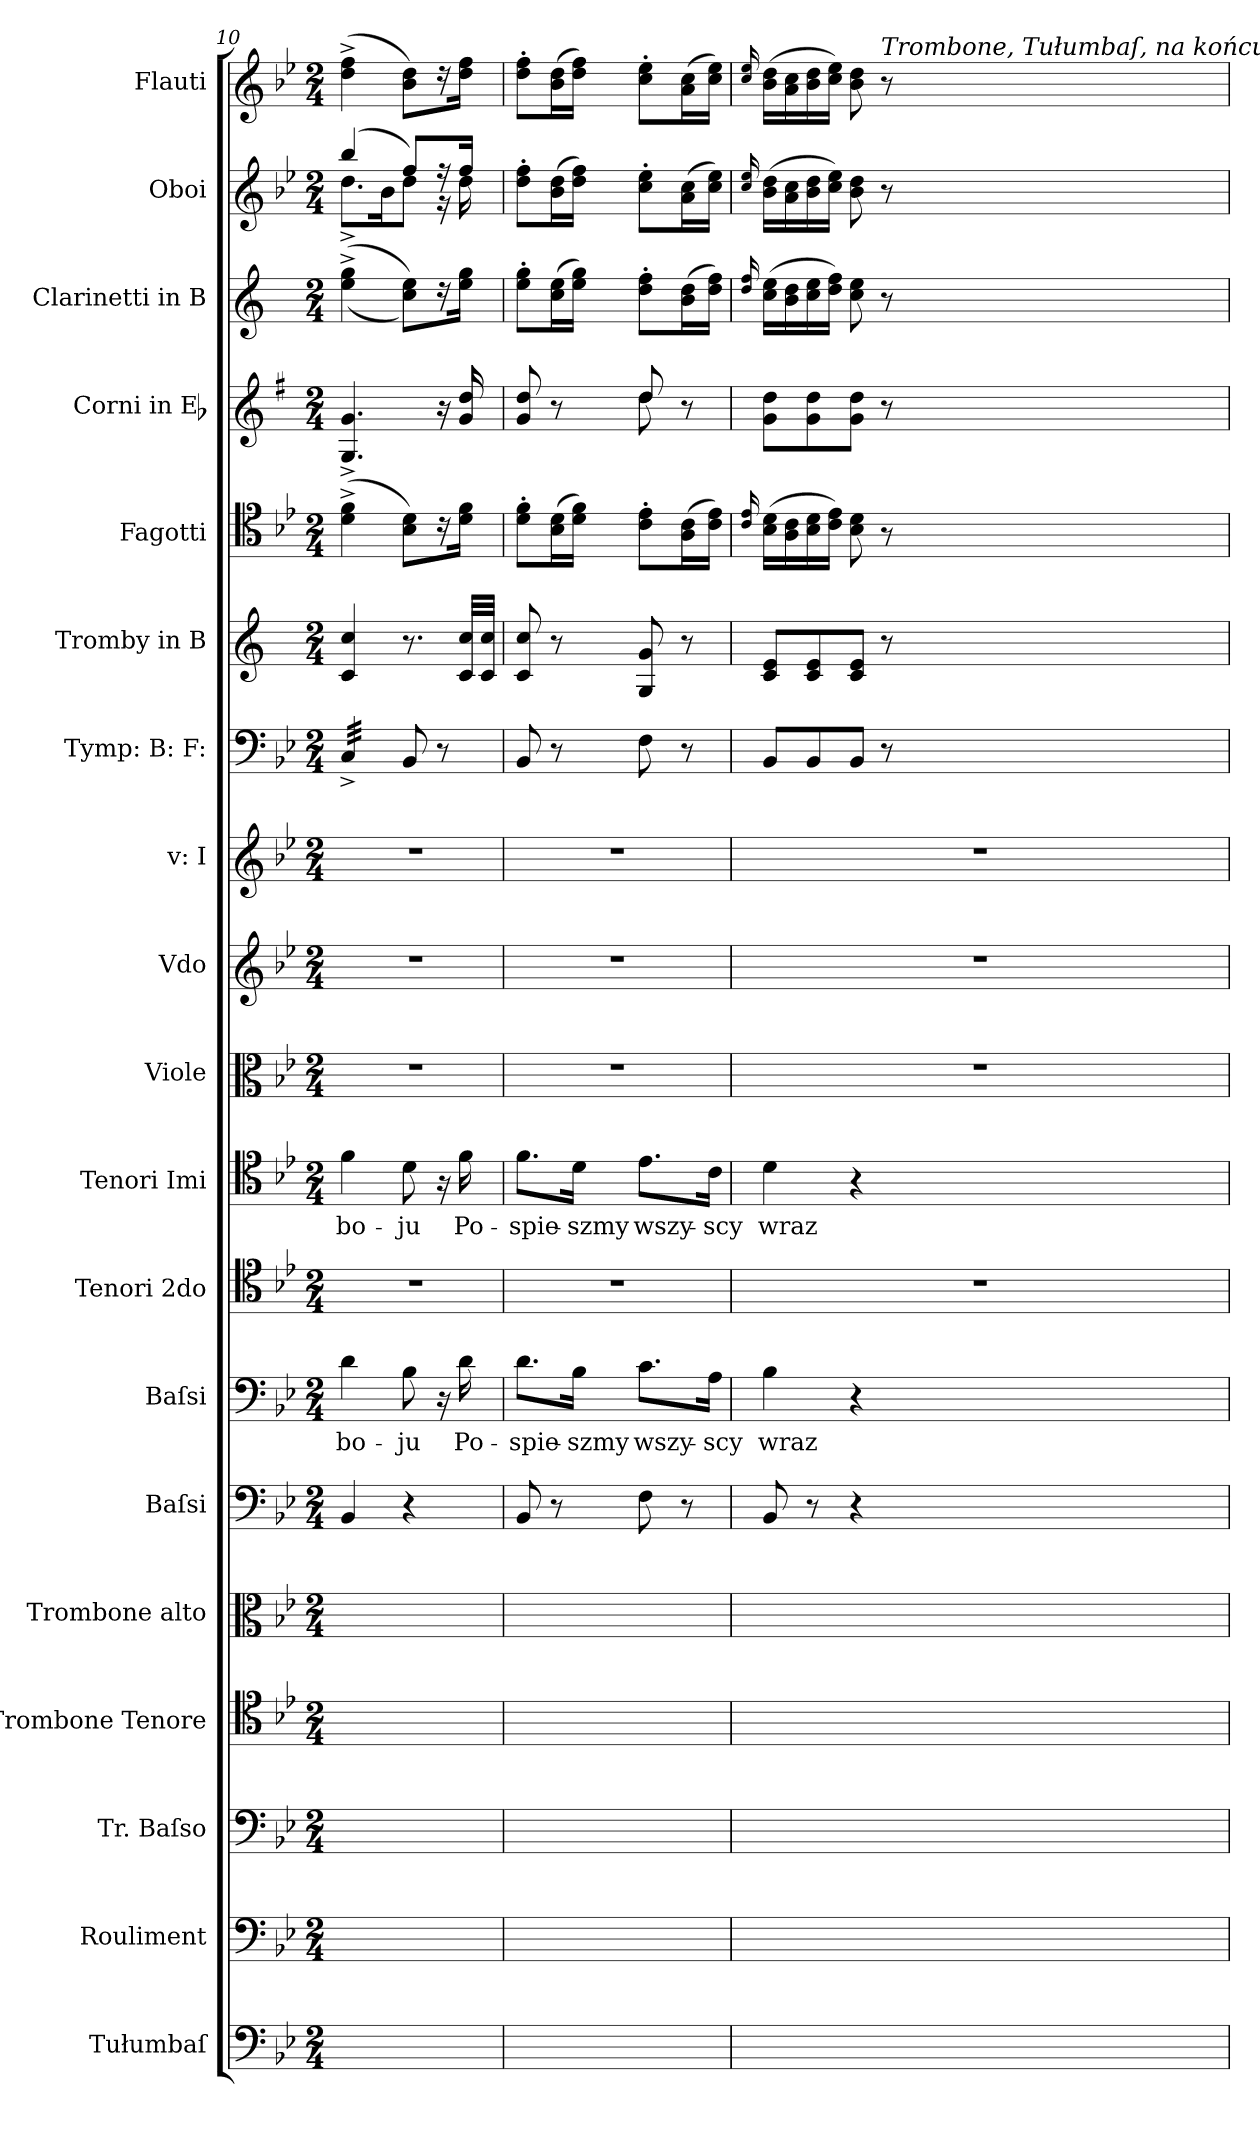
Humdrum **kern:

**kern	**kern	**kern	**kern	**kern	**kern	**kern	**text	**kern	**kern	**text	**kern	**kern	**kern	**kern	**kern	**kern	**kern	**kern	**kern	**kern
*part19	*part18	*part17	*part16	*part15	*part14	*part13	*part13	*part12	*part11	*part11	*part10	*part9	*part8	*part7	*part6	*part5	*part4	*part3	*part2	*part1
*staff19	*staff18	*staff17	*staff16	*staff15	*staff14	*staff13	*staff13	*staff12	*staff11	*staff11	*staff10	*staff9	*staff8	*staff7	*staff6	*staff5	*staff4	*staff3	*staff2	*staff1
*I"Tułumbaſ	*I"Rouliment	*I"Tr. Baſso	*I"Trombone Tenore	*I"Trombone alto	*I"Baſsi	*I"Baſsi	*	*I"Tenori 2do	*I"Tenori Imi	*	*I"Viole	*I"Vdo	*I"v: I	*I"Tymp: B: F:	*I"Tromby in B	*I"Fagotti	*I"Corni in Eb	*I"Clarinetti in B	*I"Oboi	*I"Flauti
*	*	*	*I'T	*I'A	*	*	*	*	*	*	*	*	*I'V	*	*	*	*	*I'Cl	*I'Ob	*I'Fl
*clefF4	*clefF4	*clefF4	*clefC4	*clefC3	*clefF4	*clefF4	*	*clefC4	*clefC4	*	*clefC3	*clefG2	*clefG2	*clefF4	*clefG2	*clefC4	*clefG2	*clefG2	*clefG2	*clefG2
*	*	*	*	*	*	*	*	*	*	*	*	*	*	*	*ITrd1c2	*	*ITrd5c9	*ITrd1c2	*	*
*k[b-e-]	*k[b-e-]	*k[b-e-]	*k[b-e-]	*k[b-e-]	*k[b-e-]	*k[b-e-]	*	*k[b-e-]	*k[b-e-]	*	*k[b-e-]	*k[b-e-]	*k[b-e-]	*k[b-e-]	*k[b-e-]	*k[b-e-]	*k[b-e-]	*k[b-e-]	*k[b-e-]	*k[b-e-]
*M2/4	*M2/4	*M2/4	*M2/4	*M2/4	*M2/4	*M2/4	*	*M2/4	*M2/4	*	*M2/4	*M2/4	*M2/4	*M2/4	*M2/4	*M2/4	*M2/4	*M2/4	*M2/4	*M2/4
=10	=10	=10	=10	=10	=10	=10	=10	=10	=10	=10	=10	=10	=10	=10	=10	=10	=10	=10	=10	=10
!	!	!	!	!	!	!	!LO:LY:i	!	!	!LO:LY:i	!	!	!	!	!	!	!	!	!	!
*	*	*	*	*	*	*	*	*	*	*	*	*	*	*	*	*	*	*	*^	*
*	*	*	*	*	*	*	*	*	*	*	*	*	*	*tremolo	*	*	*	*	*	*	*
2ryy	2ryy	2ryy	2ryy	2ryy	4BB-/	4d\	bo-	2r	4f\	bo-	2r	2r	2r	32C^</LLL	4B-/ 4b-/	(>4d^<\ 4f^<\	4.BB-^>/ 4.B-^>/	(>(>4dd^<\ 4ff^<\	(>4bb-/	8.dd^<\L	(>4dd^<\ 4ff^<\
.	.	.	.	.	.	.	.	.	.	.	.	.	.	32C^</	.	.	.	.	.	.	.
.	.	.	.	.	.	.	.	.	.	.	.	.	.	32C^</	.	.	.	.	.	.	.
.	.	.	.	.	.	.	.	.	.	.	.	.	.	32C^</	.	.	.	.	.	.	.
.	.	.	.	.	.	.	.	.	.	.	.	.	.	32C^</	.	.	.	.	.	.	.
.	.	.	.	.	.	.	.	.	.	.	.	.	.	32C^</	.	.	.	.	.	.	.
.	.	.	.	.	.	.	.	.	.	.	.	.	.	32C^</	.	.	.	.	.	16b-\K	.
.	.	.	.	.	.	.	.	.	.	.	.	.	.	32C^</JJJ	.	.	.	.	.	.	.
*	*	*	*	*	*	*	*	*	*	*	*	*	*	*Xtremolo	*	*	*	*	*	*	*
!	!	!	!	!	!	!	!LO:LY:i	!	!	!LO:LY:i	!	!	!	!	!	!	!	!	!	!	!
.	.	.	.	.	4r	8B-\	-ju	.	8d\	-ju	.	.	.	8BB-/	8.r	8B-\ 8d\L)	.	8b-\ 8dd\L))	8ff/L)	8dd\J	8b-\ 8dd\L)
.	.	.	.	.	.	16r	.	.	16r	.	.	.	.	8r	.	16r	16r	16r	16rff	16rg	16r
.	.	.	.	.	.	16d\	Po-	.	16f\	Po-	.	.	.	.	32B-/ 32b-/LLL	16d\ 16f\Jk	16B-/ 16f/	16dd\ 16ff\Jk	16ff/Jk	16dd\	16dd\ 16ff\Jk
.	.	.	.	.	.	.	.	.	.	.	.	.	.	.	32B-/ 32b-/JJJ	.	.	.	.	.	.
*	*	*	*	*	*	*	*	*	*	*	*	*	*	*	*	*	*	*	*v	*v	*
=11	=11	=11	=11	=11	=11	=11	=11	=11	=11	=11	=11	=11	=11	=11	=11	=11	=11	=11	=11	=11
*	*	*	*	*	*	*	*	*	*	*	*	*	*	*	*	*	*^	*	*	*
2ryy	2ryy	2ryy	2ryy	2ryy	8BB-/	8.d\L	-spie-	2r	8.f\L	-spie-	2r	2r	2r	8BB-/	8B-/ 8b-/	8d'\ 8f'\L	8B-/ 8f/	8ryy	8dd'\ 8ff'\L	8dd'\ 8ff'\L	8dd'\ 8ff'\L
.	.	.	.	.	8r	.	.	.	.	.	.	.	.	8r	8r	(>16B-\ 16d\L	8r	8ryy	(>16b-\ 16dd\L	(>16b-\ 16dd\L	(>16b-\ 16dd\L
.	.	.	.	.	.	16B-\Jk	-szmy	.	16d\Jk	-szmy	.	.	.	.	.	16d\ 16f\JJ)	.	.	16dd\ 16ff\JJ)	16dd\ 16ff\JJ)	16dd\ 16ff\JJ)
.	.	.	.	.	8F\	8.c\L	wszy-	.	8.e-\L	wszy-	.	.	.	8F\	8F/ 8f/	8c'\ 8e-'\L	8f/	8f\	8cc'\ 8ee-'\L	8cc'\ 8ee-'\L	8cc'\ 8ee-'\L
.	.	.	.	.	8r	.	.	.	.	.	.	.	.	8r	8r	(>16A\ 16c\L	8r	8ryy	(>16a\ 16cc\L	(>16a\ 16cc\L	(>16a\ 16cc\L
.	.	.	.	.	.	16A\Jk	-scy	.	16c\Jk	-scy	.	.	.	.	.	16c\ 16e-\JJ)	.	.	16cc\ 16ee-\JJ)	16cc\ 16ee-\JJ)	16cc\ 16ee-\JJ)
*	*	*	*	*	*	*	*	*	*	*	*	*	*	*	*	*	*v	*v	*	*	*
=12	=12	=12	=12	=12	=12	=12	=12	=12	=12	=12	=12	=12	=12	=12	=12	=12	=12	=12	=12	=12
.	.	.	.	.	.	.	.	.	.	.	.	.	.	.	.	16qqc/ 16qqe-/	.	16qqcc/ 16qqee-/	16qqcc/ 16qqee-/	16qqcc/ 16qqee-/
2ryy	2ryy	2ryy	2ryy	2ryy	8BB-/	4B-\	wraz	2r	4d\	wraz	2r	2r	2r	8BB-/L	8B-/ 8d/L	(>16B-\ 16d\LL	8B-\ 8f\L	(>16b-\ 16dd\LL	(>16b-\ 16dd\LL	(>16b-\ 16dd\LL
.	.	.	.	.	.	.	.	.	.	.	.	.	.	.	.	16A\ 16c\	.	16a\ 16cc\	16a\ 16cc\	16a\ 16cc\
.	.	.	.	.	8r	.	.	.	.	.	.	.	.	8BB-/	8B-/ 8d/	16B-\ 16d\	8B-\ 8f\	16b-\ 16dd\	16b-\ 16dd\	16b-\ 16dd\
.	.	.	.	.	.	.	.	.	.	.	.	.	.	.	.	16c\ 16e-\JJ)	.	16cc\ 16ee-\JJ)	16cc\ 16ee-\JJ)	16cc\ 16ee-\JJ)
.	.	.	.	.	4r	4r	.	.	4r	.	.	.	.	8BB-/J	8B-/ 8d/J	8B-\ 8d\	8B-\ 8f\J	8b-\ 8dd\	8b-\ 8dd\	8b-\ 8dd\
!	!	!	!	!	!	!	!	!	!	!	!	!	!	!	!	!	!	!	!	!LO:TX:a:i:t=Trombone, Tułumbaſ, na końcu
.	.	.	.	.	.	.	.	.	.	.	.	.	.	8r	8r	8r	8r	8r	8r	8r
=	=	=	=	=	=	=	=	=	=	=	=	=	=	=	=	=	=	=	=	=
*-	*-	*-	*-	*-	*-	*-	*-	*-	*-	*-	*-	*-	*-	*-	*-	*-	*-	*-	*-	*-
